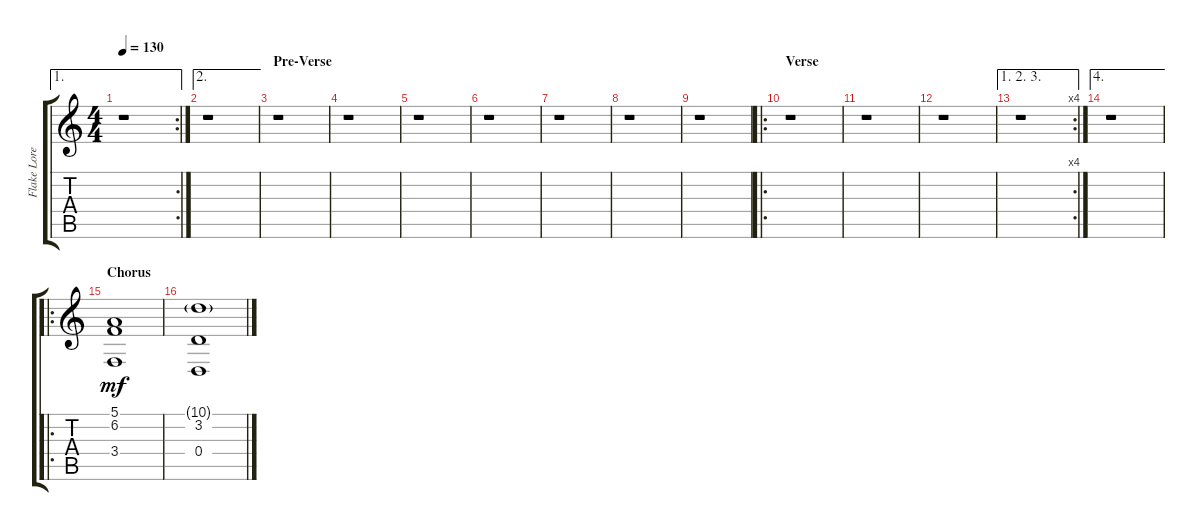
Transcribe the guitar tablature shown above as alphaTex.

\track ("Flake Lorenz" "Flake Lore") {instrument choiraahs}
\staff {score tabs}
\tuning (E4 B3 G3 D3 A2 D2) {hide}
\ae 1
\rc 2
\ts (4 4)
\tempo 130
\clef g2
\ks c
r.1{dy mf} |
\ae 2
r.1 |
\section ("" "Pre-Verse")
r.1 |
r.1 |
r.1 |
r.1 |
r.1 |
r.1 |
r.1 |
\ro
\section ("" "Verse")
r.1 |
r.1 |
r.1 |
\ae (1 2 3)
\rc 4
r.1 |
\ae 4
r.1 |
\ro
\section ("" "Chorus")
(5.1 6.2 3.4).1 |
(10.1{g} 3.2 0.4).1
